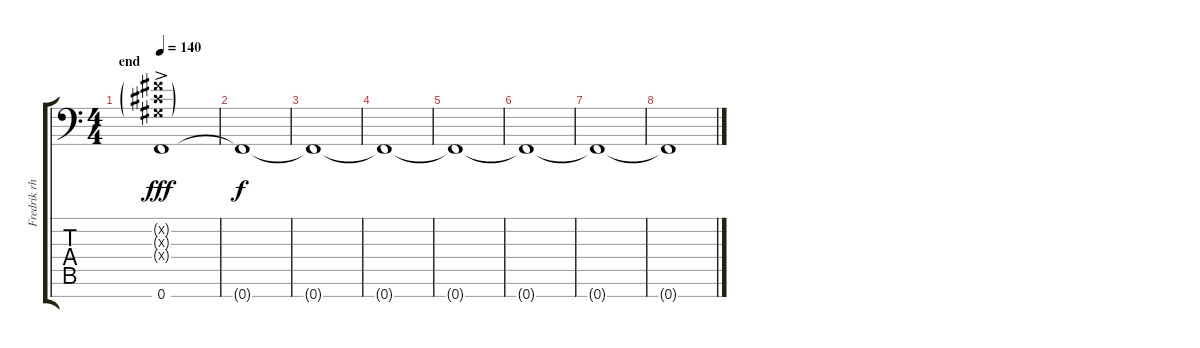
\track ("Fredrik rhythm" "Fredrik rh") {instrument overdrivenguitar}
\staff {score tabs}
\tuning (Bb3 Gb3 Db3 Ab2 Eb2 Bb1 F1) {hide}
\ts (4 4)
\section ("" "end")
\tempo 140
\clef f4
\ks c
(0.2{g x} 0.3{g x} 0.4{g x} 0.7{ac}).1{dy fff volume 8} |
0.7{t}.1{dy f} |
0.7{t}.1 |
0.7{t}.1 |
0.7{t}.1{volume 0} |
0.7{t}.1 |
0.7{t}.1 |
0.7{t}.1
